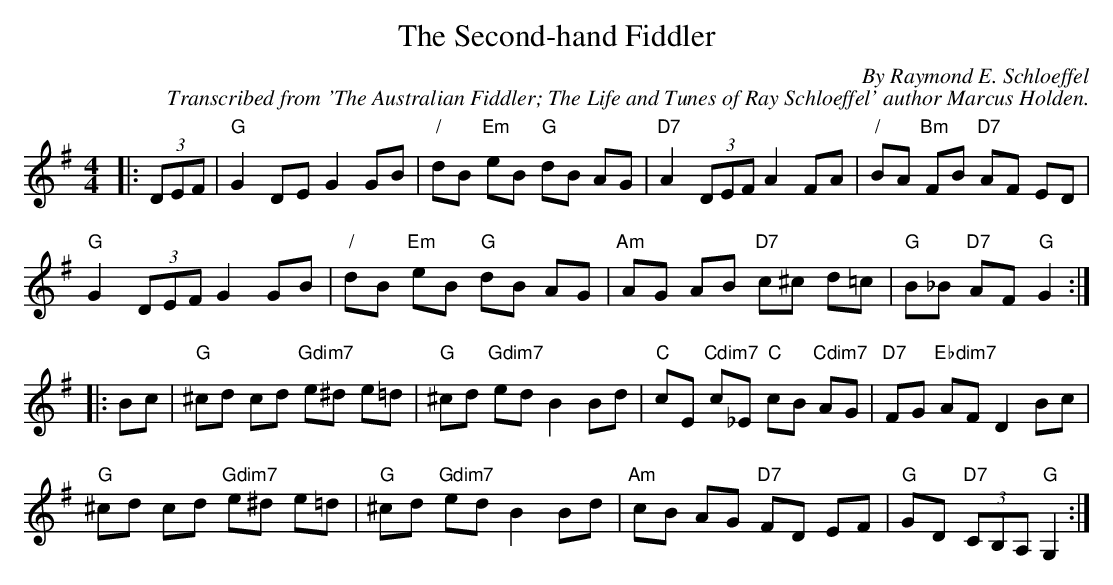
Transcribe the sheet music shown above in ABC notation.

X:1
T:Second-hand Fiddler, The
C:By Raymond E. Schloeffel
C:Transcribed from 'The Australian Fiddler; The Life and Tunes of Ray Schloeffel' author Marcus Holden.
M:4/4
L:1/8
K:G
|:(3DEF|"G" G2 DE G2 GB|"/" dB "Em" eB "G" dB AG|"D7" A2 (3DEF A2 FA|"/" BA "Bm" FB "D7" AF ED|
"G" G2 (3DEF G2 GB|"/" dB "Em" eB "G" dB AG|"Am" AG AB "D7" c^c d=c|"G" B_B "D7" AF "G" G2:|
|:Bc|"G" ^cd cd "Gdim7" e^d e=d|"G" ^cd "Gdim7" ed B2 Bd|"C" cE "Cdim7" c_E "C" cB "Cdim7" AG|"D7" FG "Ebdim7" AF D2 Bc|
"G" ^cd cd "Gdim7" e^d e=d|"G" ^cd "Gdim7" ed B2 Bd|"Am" cB AG "D7" FD EF|"G" GD "D7" (3CB,A, "G" G,2:|
